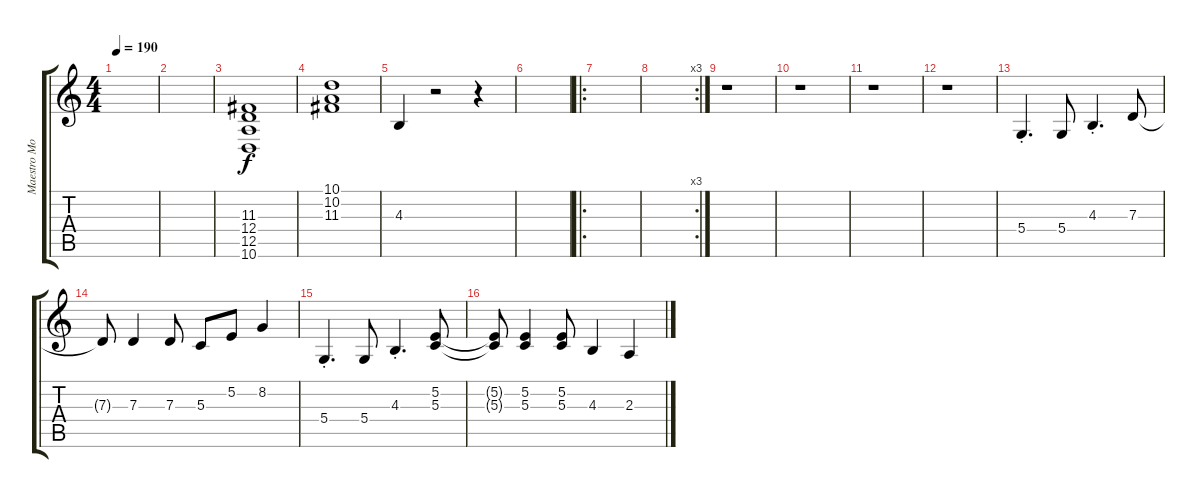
\track ("Maestro Moriles - Teclado" "Maestro Mo") {instrument honkytonkpiano}
\staff {score tabs}
\tuning (E4 B3 G3 D3 A2 E2) {hide}
\ts (4 4)
\tempo 190
\clef g2
\ks c
|
|
(11.3 12.4 12.5 10.6).1 |
(10.1 10.2 11.3).1 |
4.3.4 r.2 r.4 |
|
\ro
|
\rc 3
|
r.1 |
r.1 |
r.1 |
r.1 |
5.4{st}.4{d} 5.4.8 4.3{st}.4{d} 7.3.8 |
7.3{t}.8 7.3.4 7.3.8 5.3.8 5.2.8 8.2.4 |
5.4{st}.4{d} 5.4.8 4.3{st}.4{d} (5.2 5.3).8 |
(5.2{t} 5.3{t}).8 (5.2 5.3).4 (5.2 5.3).8 4.3.4 2.3.4
